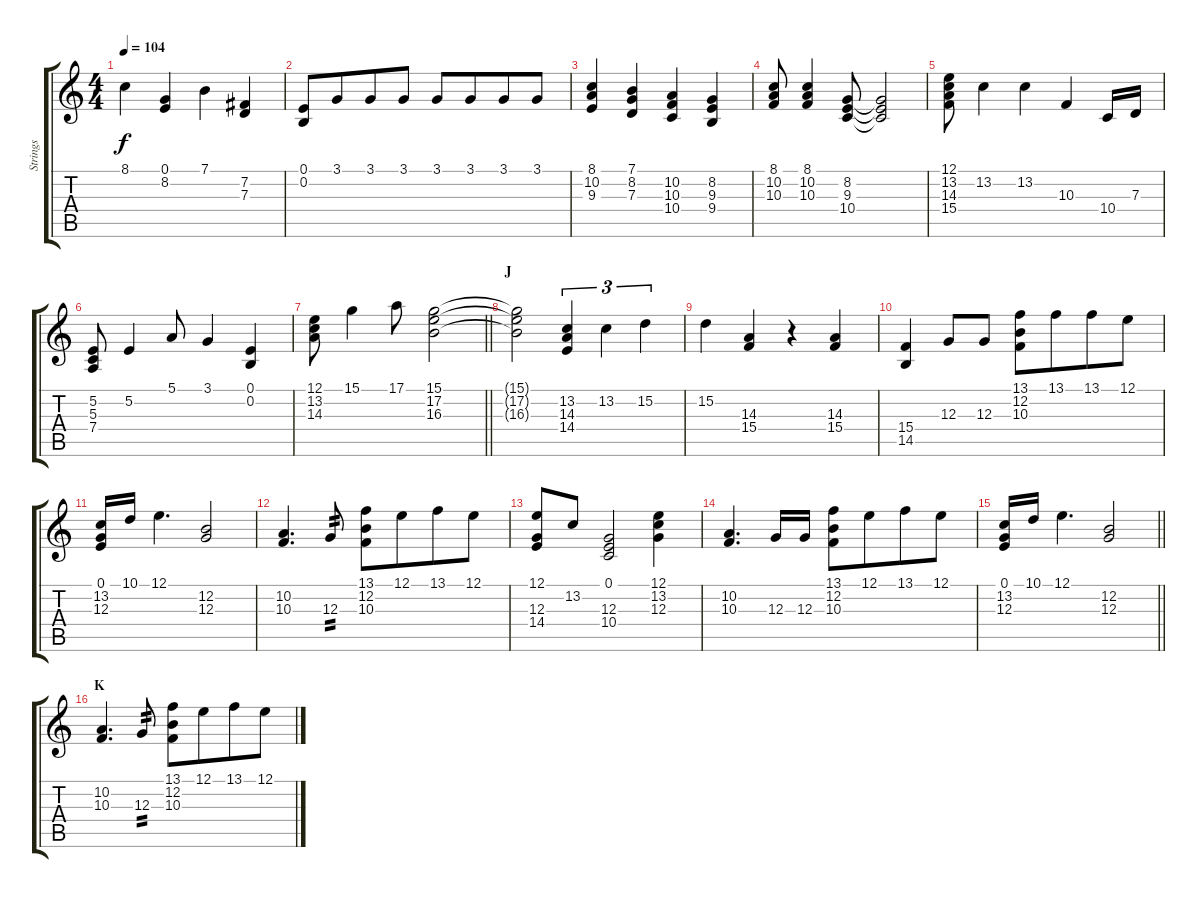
\track ("Strings" "Strings") {instrument stringensemble1}
\staff {score tabs}
\tuning (E4 B3 G3 D3 A2 E2) {hide}
\ts (4 4)
\tempo 104
\clef g2
\ks c
8.1.4{dy f} (0.1 8.2).4 7.1.4 (7.2 7.3).4 |
(0.1 0.2).8 3.1.8{beam merge} 3.1.8 3.1.8 3.1.8 3.1.8{beam merge} 3.1.8 3.1.8 |
(8.1 10.2 9.3).4 (7.1 8.2 7.3).4 (10.2 10.3 10.4).4 (8.2 9.3 9.4).4 |
(8.1 10.2 10.3).8 (8.1 10.2 10.3).4 (8.2 9.3 10.4).8 (8.2{t} 9.3{t} 10.4{t}).2 |
(12.1 13.2 14.3 15.4).8 13.2.4 13.2.4 10.3.4 10.4.16 7.3.16 |
(5.2 5.3 7.4).8 5.2.4 5.1.8 3.1.4 (0.1 0.2).4 |
\barLineRight lightlight
(12.1 13.2 14.3).8 15.1.4 17.1.8 (15.1 17.2 16.3).2 |
\section ("" "J")
(15.1{t} 17.2{t} 16.3{t}).2 (13.2 14.3 14.4).4{tu (3 2)} 13.2.4{tu (3 2)} 15.2.4{tu (3 2)} |
15.2.4 (14.3 15.4).4 r.4 (14.3 15.4).4 |
(15.4 14.5).4 12.3.8 12.3.8 (13.1 12.2 10.3).8 13.1.8{beam merge} 13.1.8 12.1.8 |
(0.1 13.2 12.3).16 10.1.16 12.1.4{d} (12.2 12.3).2 |
(10.2 10.3).4{d} 12.3.8{tp 2} (13.1 12.2 10.3).8 12.1.8{beam merge} 13.1.8 12.1.8 |
(12.1 12.3 14.4).8 13.2.8 (0.1 12.3 10.4).2 (12.1 13.2 12.3).4 |
(10.2 10.3).4{d} 12.3.16 12.3.16 (13.1 12.2 10.3).8 12.1.8{beam merge} 13.1.8 12.1.8 |
\barLineRight lightlight
(0.1 13.2 12.3).16 10.1.16 12.1.4{d} (12.2 12.3).2 |
\section ("" "K")
(10.2 10.3).4{d} 12.3.8{tp 2} (13.1 12.2 10.3).8 12.1.8{beam merge} 13.1.8 12.1.8
